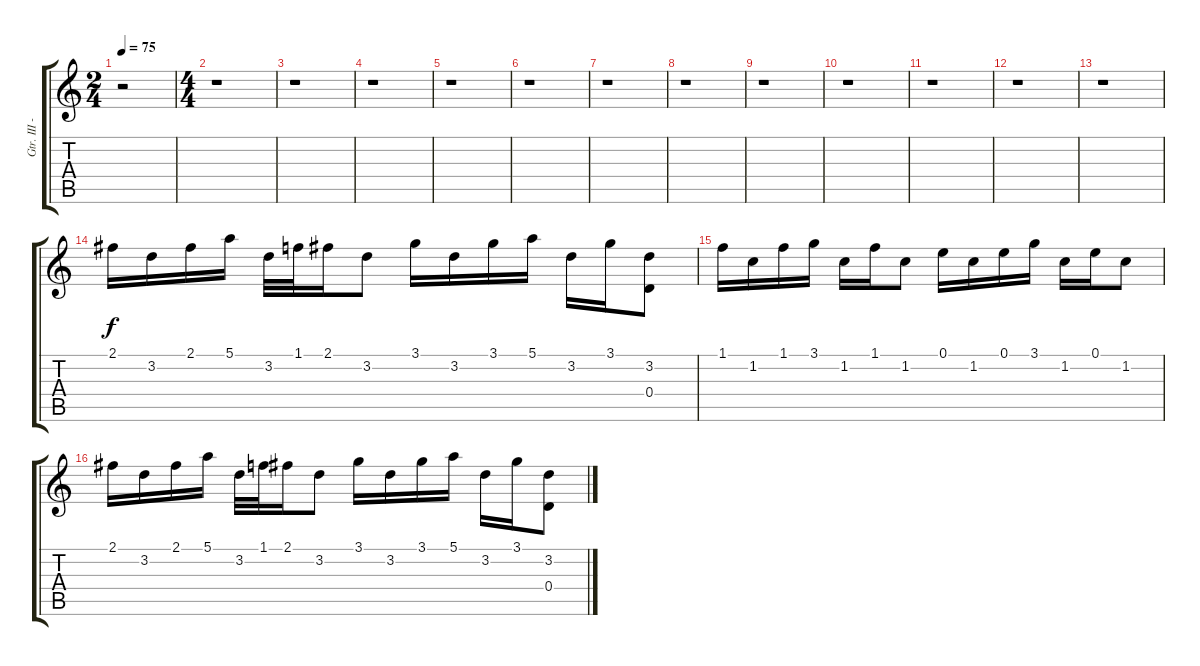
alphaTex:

\track ("Gtr. III - Clean Elec." "Gtr. III -") {instrument electricguitarclean}
\staff {score tabs}
\tuning (E4 B3 G3 D3 A2 E2) {hide}
\ts (2 4)
\tempo 75
\clef g2
\ks c
r.2{dy f instrument electricguitarclean} |
\ts (4 4)
r.1 |
r.1 |
r.1 |
r.1 |
r.1 |
r.1 |
r.1 |
r.1 |
r.1 |
r.1 |
r.1 |
r.1 |
2.1.16 3.2.16 2.1.16 5.1.16 3.2.32 1.1.32 2.1.16 3.2.8 3.1.16 3.2.16 3.1.16 5.1.16 3.2.16 3.1.16 (3.2 0.4).8 |
1.1.16 1.2.16 1.1.16 3.1.16 1.2.16 1.1.16 1.2.8 0.1.16 1.2.16 0.1.16 3.1.16 1.2.16 0.1.16 1.2.8 |
2.1.16 3.2.16 2.1.16 5.1.16 3.2.32 1.1.32 2.1.16 3.2.8 3.1.16 3.2.16 3.1.16 5.1.16 3.2.16 3.1.16 (3.2 0.4).8
